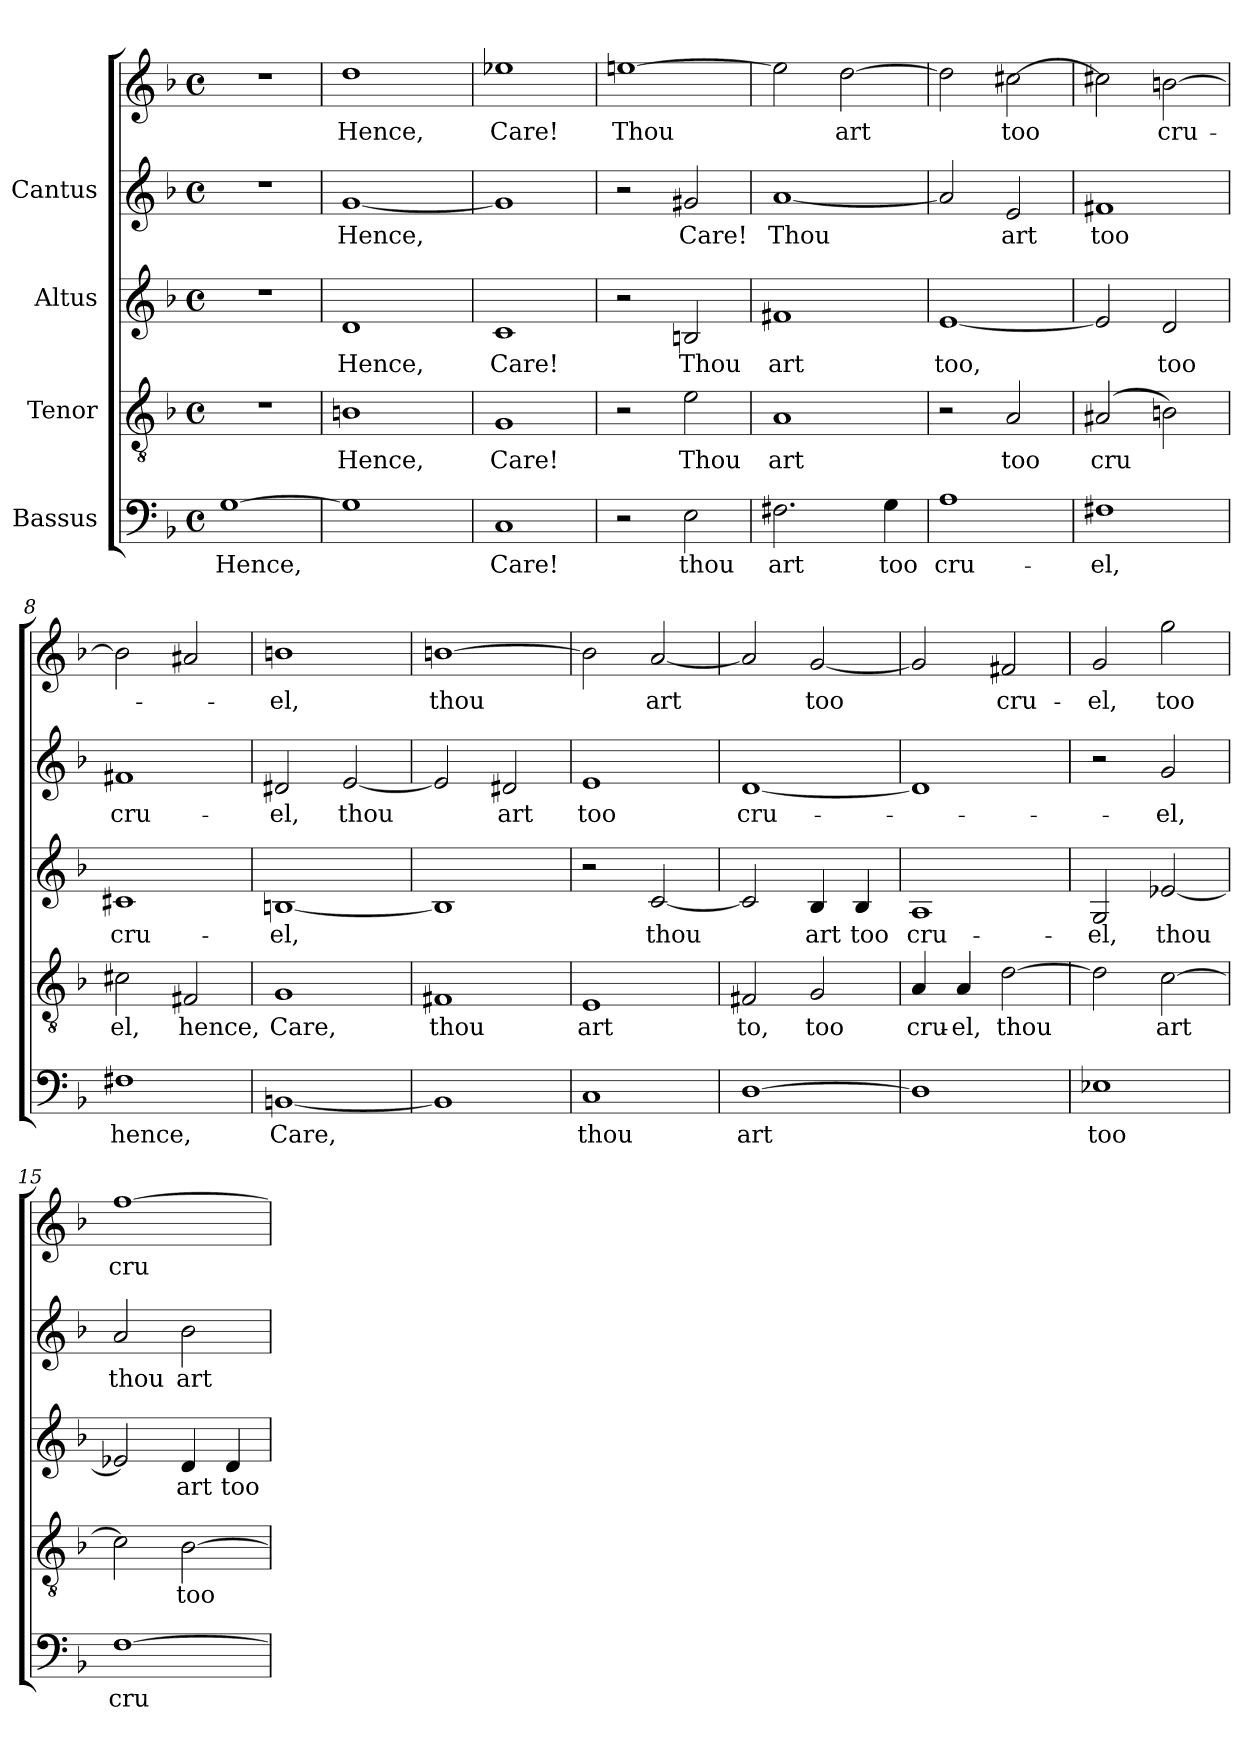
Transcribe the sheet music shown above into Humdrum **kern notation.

**kern	**text	**kern	**text	**kern	**text	**kern	**text	**kern	**text
*part4	*part4	*part3	*part3	*part2	*part2	*part1	*part1	*part1	*part1
*staff5	*staff5	*staff4	*staff4	*staff3	*staff3	*staff2	*staff2	*staff1	*staff1
*I"Bassus	*	*I"Tenor	*	*I"Altus	*	*I"Cantus	*	*	*
!!LO:PB:g=z
*stria5	*	*stria5	*	*stria5	*	*stria5	*	*stria5	*
*clefF4	*	*clefGv2	*	*clefG2	*	*clefG2	*	*clefG2	*
*k[b-]	*	*k[b-]	*	*k[b-]	*	*k[b-]	*	*k[b-]	*
*F:	*	*F:	*	*F:	*	*F:	*	*F:	*
*M4/4	*	*M4/4	*	*M4/4	*	*M4/4	*	*M4/4	*
*met(c)	*	*met(c)	*	*met(c)	*	*met(c)	*	*met(c)	*
=1	=1	=1	=1	=1	=1	=1	=1	=1	=1
!	!LO:LY:b:cj	!	!	!	!	!	!	!	!
[>1G	Hence,	1r	.	1r	.	1r	.	1r	.
=2	=2	=2	=2	=2	=2	=2	=2	=2	=2
!	!	!	!LO:LY:b:cj	!	!LO:LY:b:cj	!	!LO:LY:b:cj	!	!LO:LY:b:cj
1G]	.	1Bn	Hence,	1d	Hence,	[<1g	Hence,	1dd	Hence,
=3	=3	=3	=3	=3	=3	=3	=3	=3	=3
!	!LO:LY:b:cj	!	!LO:LY:b:cj	!	!LO:LY:b:cj	!	!	!	!LO:LY:b:cj
1C	Care!	1G	Care!	1c	Care!	1g]	.	1ee-X	Care!
=4	=4	=4	=4	=4	=4	=4	=4	=4	=4
!	!	!	!	!	!	!	!	!	!LO:LY:b:cj
2r	.	2r	.	2r	.	2r	.	[>1een	Thou
!	!LO:LY:b:cj	!	!LO:LY:b:cj	!	!LO:LY:b:cj	!	!LO:LY:b:cj	!	!
2E\	thou	2e\	Thou	2Bn/	Thou	2g#X/	Care!	.	.
=5	=5	=5	=5	=5	=5	=5	=5	=5	=5
!	!LO:LY:b:cj	!	!LO:LY:b:cj	!	!LO:LY:b:cj	!	!LO:LY:b:cj	!	!LO:LY:b:cj
2.F#X\	art	1A	art	1f#X	art	[<1a	Thou	2een\]	.
!	!	!	!	!	!	!	!	!	!LO:LY:b:cj
.	.	.	.	.	.	.	.	[>2dd\	art
!	!LO:LY:b:cj	!	!	!	!	!	!	!	!
4G\	too	.	.	.	.	.	.	.	.
=6	=6	=6	=6	=6	=6	=6	=6	=6	=6
!	!LO:LY:b:cj	!	!	!	!LO:LY:b:cj	!	!LO:LY:b:cj	!	!LO:LY:b:cj
1A	cru-	2r	.	[<1e	too,	2a/]	.	2dd\]	.
!	!	!	!LO:LY:b:cj	!	!	!	!LO:LY:b:cj	!	!LO:LY:b:cj
.	.	2A/	too	.	.	2e/	art	[>2cc#X\	too
=7	=7	=7	=7	=7	=7	=7	=7	=7	=7
!	!LO:LY:b:cj	!	!LO:LY:b:cj	!	!LO:LY:b:cj	!	!LO:LY:b:cj	!	!LO:LY:b:cj
1F#X	-el,	(<2A#X/	cru-	2e/]	.	1f#X	-too	2cc#X\]	.
!	!	!	!LO:LY:b:cj	!	!LO:LY:b:cj	!	!	!	!LO:LY:b:cj
.	.	2Bn\)	--	2d/	too	.	.	[>2bn\	cru-
=8	=8	=8	=8	=8	=8	=8	=8	=8	=8
!	!LO:LY:b:cj	!	!LO:LY:b:cj	!	!LO:LY:b:cj	!	!LO:LY:b:cj	!	!
1F#X	hence,	2c#X\	-el,	1c#X	cru-	1f#X	cru-	2bn\]	.
!	!	!	!LO:LY:b:cj	!	!	!	!	!	!
.	.	2F#X/	hence,	.	.	.	.	2a#X/	.
!!LO:LB:g=z
=9	=9	=9	=9	=9	=9	=9	=9	=9	=9
!	!LO:LY:b:cj	!	!LO:LY:b:cj	!	!LO:LY:b:cj	!	!LO:LY:b:cj	!	!LO:LY:b:cj
[<1BBn	Care,	1G	Care,	[<1Bn	-el,	2d#X/	el,	1bn	-el,
!	!	!	!	!	!	!	!LO:LY:b:cj	!	!
.	.	.	.	.	.	[<2e/	thou	.	.
=10	=10	=10	=10	=10	=10	=10	=10	=10	=10
!	!	!	!LO:LY:b:cj	!	!	!	!LO:LY:b:cj	!	!LO:LY:b:cj
1BBn]	.	1F#X	thou	1Bn]	.	2e/]	.	[>1bn	thou
!	!	!	!	!	!	!	!LO:LY:b:cj	!	!
.	.	.	.	.	.	2d#X/	art	.	.
=11	=11	=11	=11	=11	=11	=11	=11	=11	=11
!	!LO:LY:b:cj	!	!LO:LY:b:cj	!	!	!	!LO:LY:b:cj	!	!LO:LY:b:cj
1C	thou	1E	art	2r	.	1e	too	2bn\]	.
!	!	!	!	!	!LO:LY:b:cj	!	!	!	!LO:LY:b:cj
.	.	.	.	[<2c/	thou	.	.	[<2a/	art
=12	=12	=12	=12	=12	=12	=12	=12	=12	=12
!	!LO:LY:b:cj	!	!LO:LY:b:cj	!	!LO:LY:b:cj	!	!LO:LY:b:cj	!	!LO:LY:b:cj
[>1D	art	2F#X/	to,	2c/]	.	[<1d	cru-	2a/]	.
!	!	!	!LO:LY:b:cj	!	!LO:LY:b:cj	!	!	!	!LO:LY:b:cj
.	.	2G/	too	4B-/	art	.	.	[<2g/	too
!	!	!	!	!	!LO:LY:b:cj	!	!	!	!
.	.	.	.	4B-/	too	.	.	.	.
=13	=13	=13	=13	=13	=13	=13	=13	=13	=13
!	!	!	!LO:LY:b:cj	!	!LO:LY:b:cj	!	!	!	!LO:LY:b:cj
1D]	.	4A/	cru-	1A	cru-	1d]	.	2g/]	-
!	!	!	!LO:LY:b:cj	!	!	!	!	!	!
.	.	4A/	-el,	.	.	.	.	.	.
!	!	!	!LO:LY:b:cj	!	!	!	!	!	!LO:LY:b:cj
.	.	[>2d\	thou	.	.	.	.	2f#X/	cru-
=14	=14	=14	=14	=14	=14	=14	=14	=14	=14
!	!LO:LY:b:cj	!	!LO:LY:b:cj	!	!LO:LY:b:cj	!	!	!	!LO:LY:b:cj
1E-X	too	2d\]	.	2G/	-el,	2r	.	2g/	-el,
!	!	!	!LO:LY:b:cj	!	!LO:LY:b:cj	!	!LO:LY:b:cj	!	!LO:LY:b:cj
.	.	[>2c\	art	[<2e-X/	thou	2g/	el,	2gg\	too
=15	=15	=15	=15	=15	=15	=15	=15	=15	=15
!	!LO:LY:b:cj	!	!LO:LY:b:cj	!	!LO:LY:b:cj	!	!LO:LY:b:cj	!	!LO:LY:b:cj
[>1F	cru-	2c\]	.	2e-X/]	.	2a/	-thou	[>1ff	cru-
!	!	!	!LO:LY:b:cj	!	!LO:LY:b:cj	!	!LO:LY:b:cj	!	!
.	.	[>2B-\	too	4d/	art	2b-\	art	.	.
!	!	!	!	!	!LO:LY:b:cj	!	!	!	!
.	.	.	.	4d/	too	.	.	.	.
=	=	=	=	=	=	=	=	=	=
*-	*-	*-	*-	*-	*-	*-	*-	*-	*-
